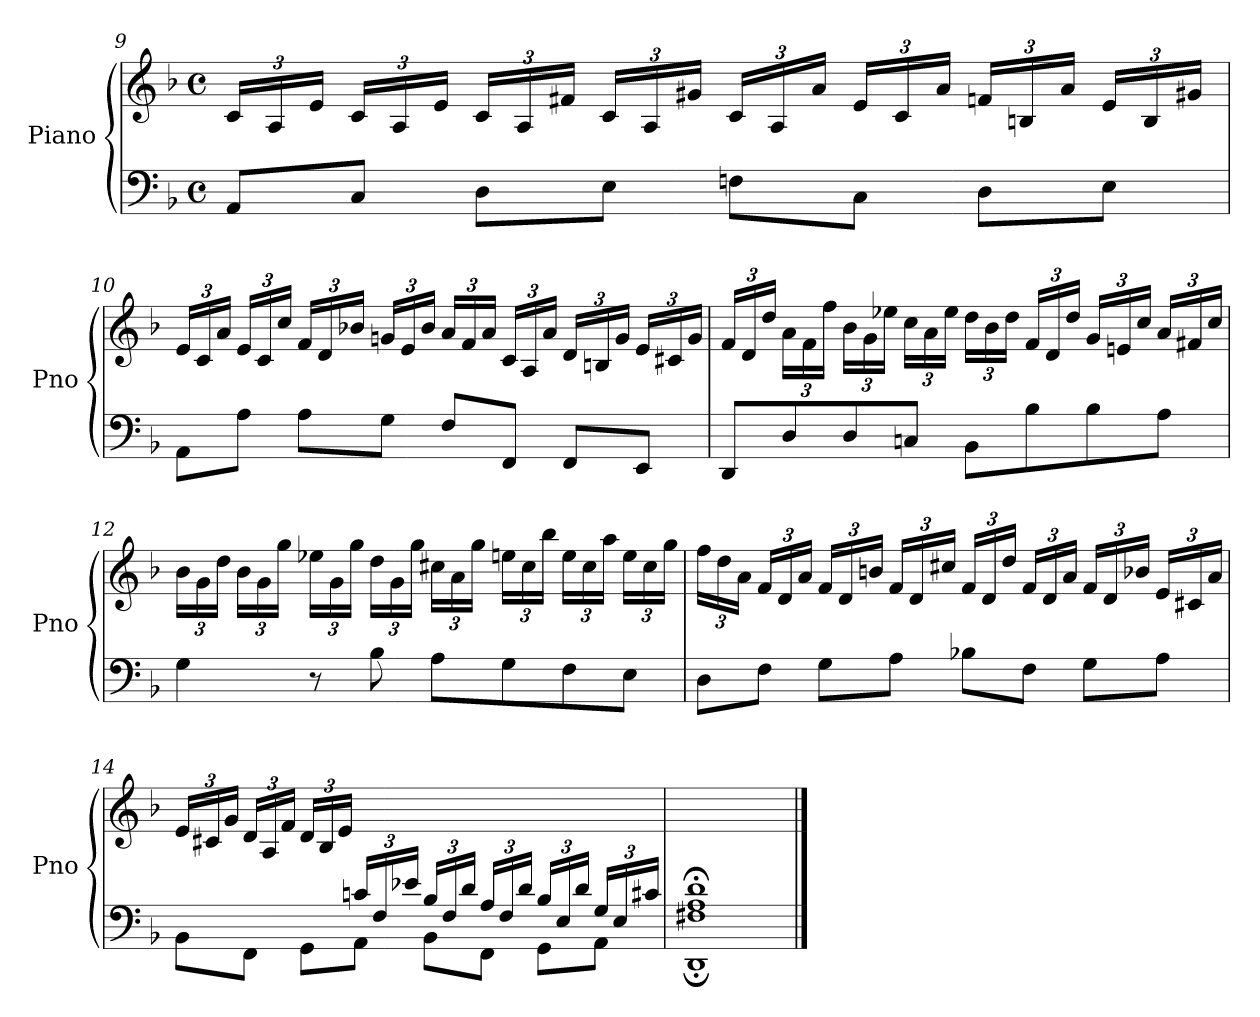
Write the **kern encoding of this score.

**kern	**kern
*part1	*part1
*staff2	*staff1
*I"Piano	*
*I'Pno	*
!!LO:LB:g=z
*clefF4	*clefG2
*k[b-]	*k[b-]
*F:	*F:
*M4/4	*M4/4
*met(c)	*met(c)
=9	=9
8AAL	24cLL
.	24A
.	24eJJ
8CJ	24cLL
.	24A
.	24eJJ
8DL	24cLL
.	24A
.	24f#XJJ
8EJ	24cLL
.	24A
.	24g#XJJ
8FnL	24cLL
.	24A
.	24aJJ
8CJ	24eLL
.	24c
.	24aJJ
8DL	24fnLL
.	24Bn
.	24aJJ
8EJ	24eLL
.	24B
.	24g#XJJ
=10	=10
8AAL	24eLL
.	24c
.	24aJJ
8AJ	24eLL
.	24c
.	24ccJJ
8AL	24fLL
.	24d
.	24b-XJJ
8GJ	24gnLL
.	24e
.	24b-JJ
8FL	24aLL
.	24f
.	24aJJ
8FFJ	24cLL
.	24A
.	24aJJ
8FFL	24dLL
.	24Bn
.	24gJJ
8EEJ	24eLL
.	24c#X
.	24gJJ
!!LO:LB:g=z
=11	=11
8DDL	24fLL
.	24d
.	24ddJJ
8D	24aLL
.	24f
.	24ffJJ
8D	24b-LL
.	24g
.	24ee-XJJ
8CnJ	24ccLL
.	24a
.	24ee-JJ
8BB-L	24ddLL
.	24b-
.	24ddJJ
8B-	24fLL
.	24d
.	24ddJJ
8B-	24gLL
.	24en
.	24ccJJ
8AJ	24aLL
.	24f#X
.	24ccJJ
=12	=12
4G	24b-LL
.	24g
.	24ddJJ
.	24b-LL
.	24g
.	24ggJJ
8r	24ee-XLL
.	24g
.	24ggJJ
8B-	24ddLL
.	24g
.	24ggJJ
8AL	24cc#XLL
.	24a
.	24ggJJ
8G	24eenLL
.	24cc#
.	24bb-JJ
8F	24eeLL
.	24cc#
.	24aaJJ
8EJ	24eeLL
.	24cc#
.	24ggJJ
!!LO:LB:g=z
=13	=13
8DL	24ffLL
.	24dd
.	24aJJ
8FJ	24fLL
.	24d
.	24aJJ
8GL	24fLL
.	24d
.	24bnJJ
8AJ	24fLL
.	24d
.	24cc#XJJ
8B-XL	24fLL
.	24d
.	24ddJJ
8FJ	24fLL
.	24d
.	24aJJ
8GL	24fLL
.	24d
.	24b-XJJ
8AJ	24eLL
.	24c#X
.	24aJJ
=14	=14
*^	*
4.ryy	8BB-\L	24eLL
.	.	24c#X
.	.	24gJJ
.	8FF\J	24dLL
.	.	24A
.	.	24fJJ
.	8GG\L	24dLL
.	.	24B-
.	.	24eJJ
24cn/LL	8AA\J	2ryy
24F/	.	.
24e-X/JJ	.	.
24B-/LL	8BB-\L	.
24F/	.	.
24d/JJ	.	.
24A/LL	8FF\J	.
24F/	.	.
24d/JJ	.	.
24B-/LL	8GG\L	.
24E/	.	.
24d/JJ	.	.
24G/LL	8AA\J	8ryy
24E/	.	.
24c#X/JJ	.	.
=15	=15	=15
1F#X/;< 1A/;< 1d/;<	1DD;	1ryy
*v	*v	*
==	==
*-	*-
